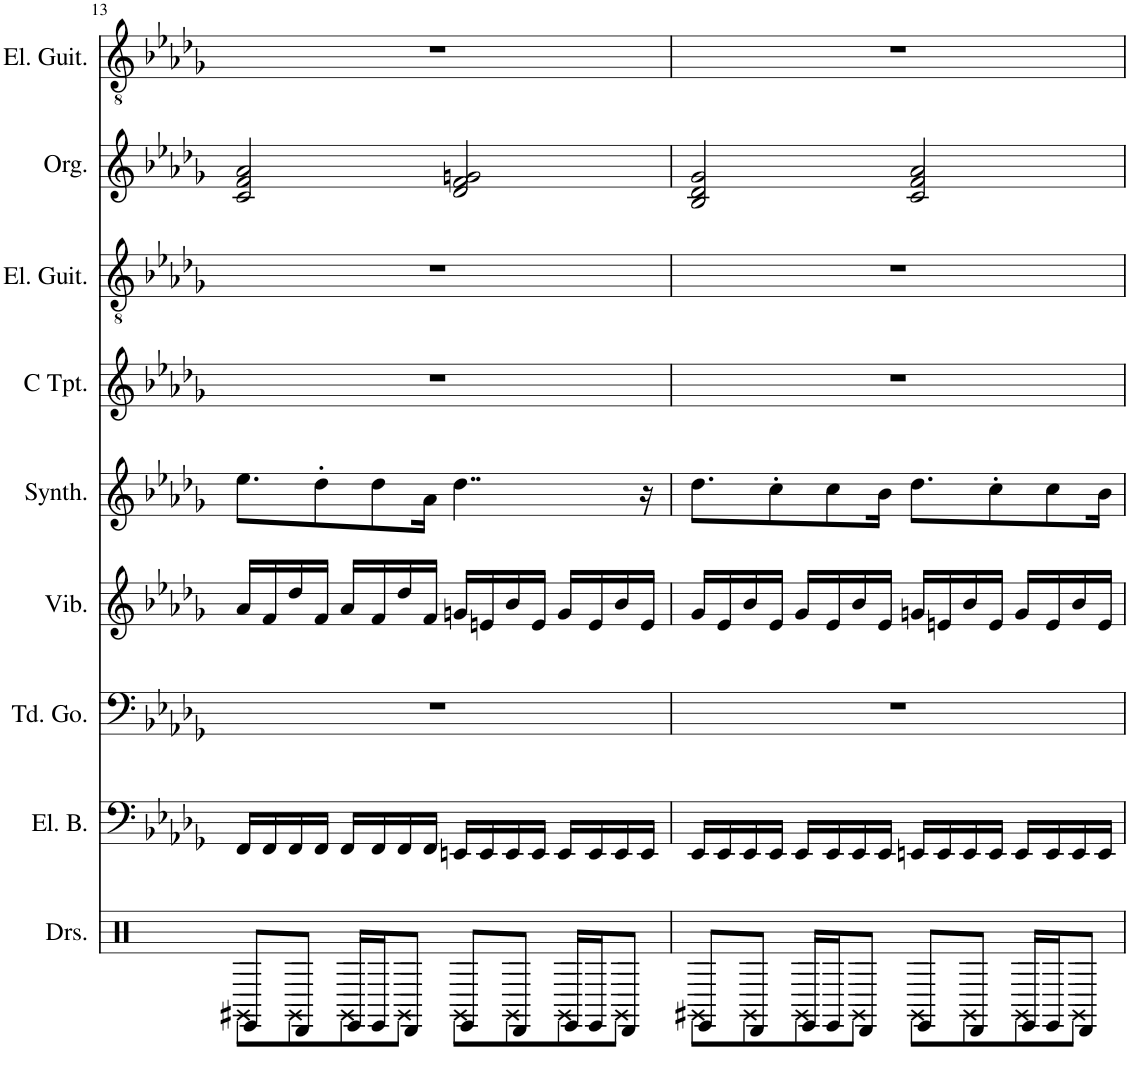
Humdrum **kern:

**kern	**kern	**kern	**kern	**kern	**kern	**kern	**kern	**kern
*part9	*part8	*part7	*part6	*part5	*part4	*part3	*part2	*part1
*staff9	*staff8	*staff7	*staff6	*staff5	*staff4	*staff3	*staff2	*staff1
*I"ドラムセット	*I"エレキベース	*I"チューンドゴング	*I"ビブラフォン	*I"正弦波	*I"C トランペット	*I"エレキギター	*I"オルガン	*I"エレキギター
!!LO:PB:g=z
*clefX	*clefF4	*clefF4	*clefG2	*clefG2	*clefG2	*clefGv2	*clefG2	*clefGv2
*	*Trd7c12	*	*	*	*	*	*	*
*k[]	*k[b-e-a-d-g-]	*k[b-e-a-d-g-]	*k[b-e-a-d-g-]	*k[b-e-a-d-g-]	*k[b-e-a-d-g-]	*k[b-e-a-d-g-]	*k[b-e-a-d-g-]	*k[b-e-a-d-g-]
*M4/4	*M4/4	*M4/4	*M4/4	*M4/4	*M4/4	*M4/4	*M4/4	*M4/4
=13	=13	=13	=13	=13	=13	=13	=13	=13
*^	*	*	*	*	*	*	*	*
8EE/L	8GG#X\L	16FF/LL	1r	16a-/LL	8.ee-\L	1r	1r	2c/ 2f/ 2a-/	1r
.	.	16FF/	.	16f/	.	.	.	.	.
8DD/J	8GG\	16FF/	.	16dd-/	.	.	.	.	.
.	.	16FF/JJ	.	16f/JJ	8dd-'\	.	.	.	.
16EE/LL	8GG\	16FF/LL	.	16a-/LL	.	.	.	.	.
16EE/J	.	16FF/	.	16f/	8dd-\	.	.	.	.
8DD/J	8GG\J	16FF/	.	16dd-/	.	.	.	.	.
.	.	16FF/JJ	.	16f/JJ	16a-\Jk	.	.	.	.
8EE/L	8GG\L	16EEn/LL	.	16gn/LL	4..dd-\	.	.	2d-/ 2f/ 2gn/	.
.	.	16EE/	.	16en/	.	.	.	.	.
8DD/J	8GG\	16EE/	.	16b-/	.	.	.	.	.
.	.	16EE/JJ	.	16e/JJ	.	.	.	.	.
16EE/LL	8GG\	16EE/LL	.	16g/LL	.	.	.	.	.
16EE/J	.	16EE/	.	16e/	.	.	.	.	.
8DD/J	8GG\J	16EE/	.	16b-/	.	.	.	.	.
.	.	16EE/JJ	.	16e/JJ	16r	.	.	.	.
=14	=14	=14	=14	=14	=14	=14	=14	=14	=14
8EE/L	8GG#X\L	16EE-/LL	1r	16g-/LL	8.dd-\L	1r	1r	2B-/ 2d-/ 2g-/	1r
.	.	16EE-/	.	16e-/	.	.	.	.	.
8DD/J	8GG\	16EE-/	.	16b-/	.	.	.	.	.
.	.	16EE-/JJ	.	16e-/JJ	8cc'\	.	.	.	.
16EE/LL	8GG\	16EE-/LL	.	16g-/LL	.	.	.	.	.
16EE/J	.	16EE-/	.	16e-/	8cc\	.	.	.	.
8DD/J	8GG\J	16EE-/	.	16b-/	.	.	.	.	.
.	.	16EE-/JJ	.	16e-/JJ	16b-\Jk	.	.	.	.
8EE/L	8GG\L	16EEn/LL	.	16gn/LL	8.dd-\L	.	.	2c/ 2f/ 2a-/	.
.	.	16EE/	.	16en/	.	.	.	.	.
8DD/J	8GG\	16EE/	.	16b-/	.	.	.	.	.
.	.	16EE/JJ	.	16e/JJ	8cc'\	.	.	.	.
16EE/LL	8GG\	16EE/LL	.	16g/LL	.	.	.	.	.
16EE/J	.	16EE/	.	16e/	8cc\	.	.	.	.
8DD/J	8GG\J	16EE/	.	16b-/	.	.	.	.	.
.	.	16EE/JJ	.	16e/JJ	16b-\Jk	.	.	.	.
*v	*v	*	*	*	*	*	*	*	*
=	=	=	=	=	=	=	=	=
*-	*-	*-	*-	*-	*-	*-	*-	*-
